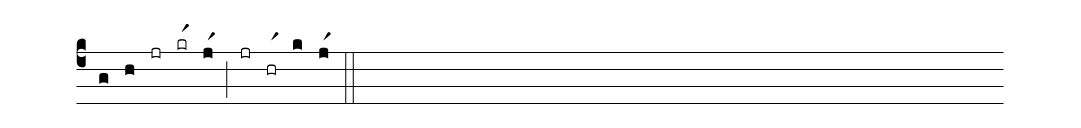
annotation: VIIIc;
%%
(c4)(g)(h)(jr)(krr1)(jr1)(;)(jr)(hrr1)(k)(jr1)(::)
